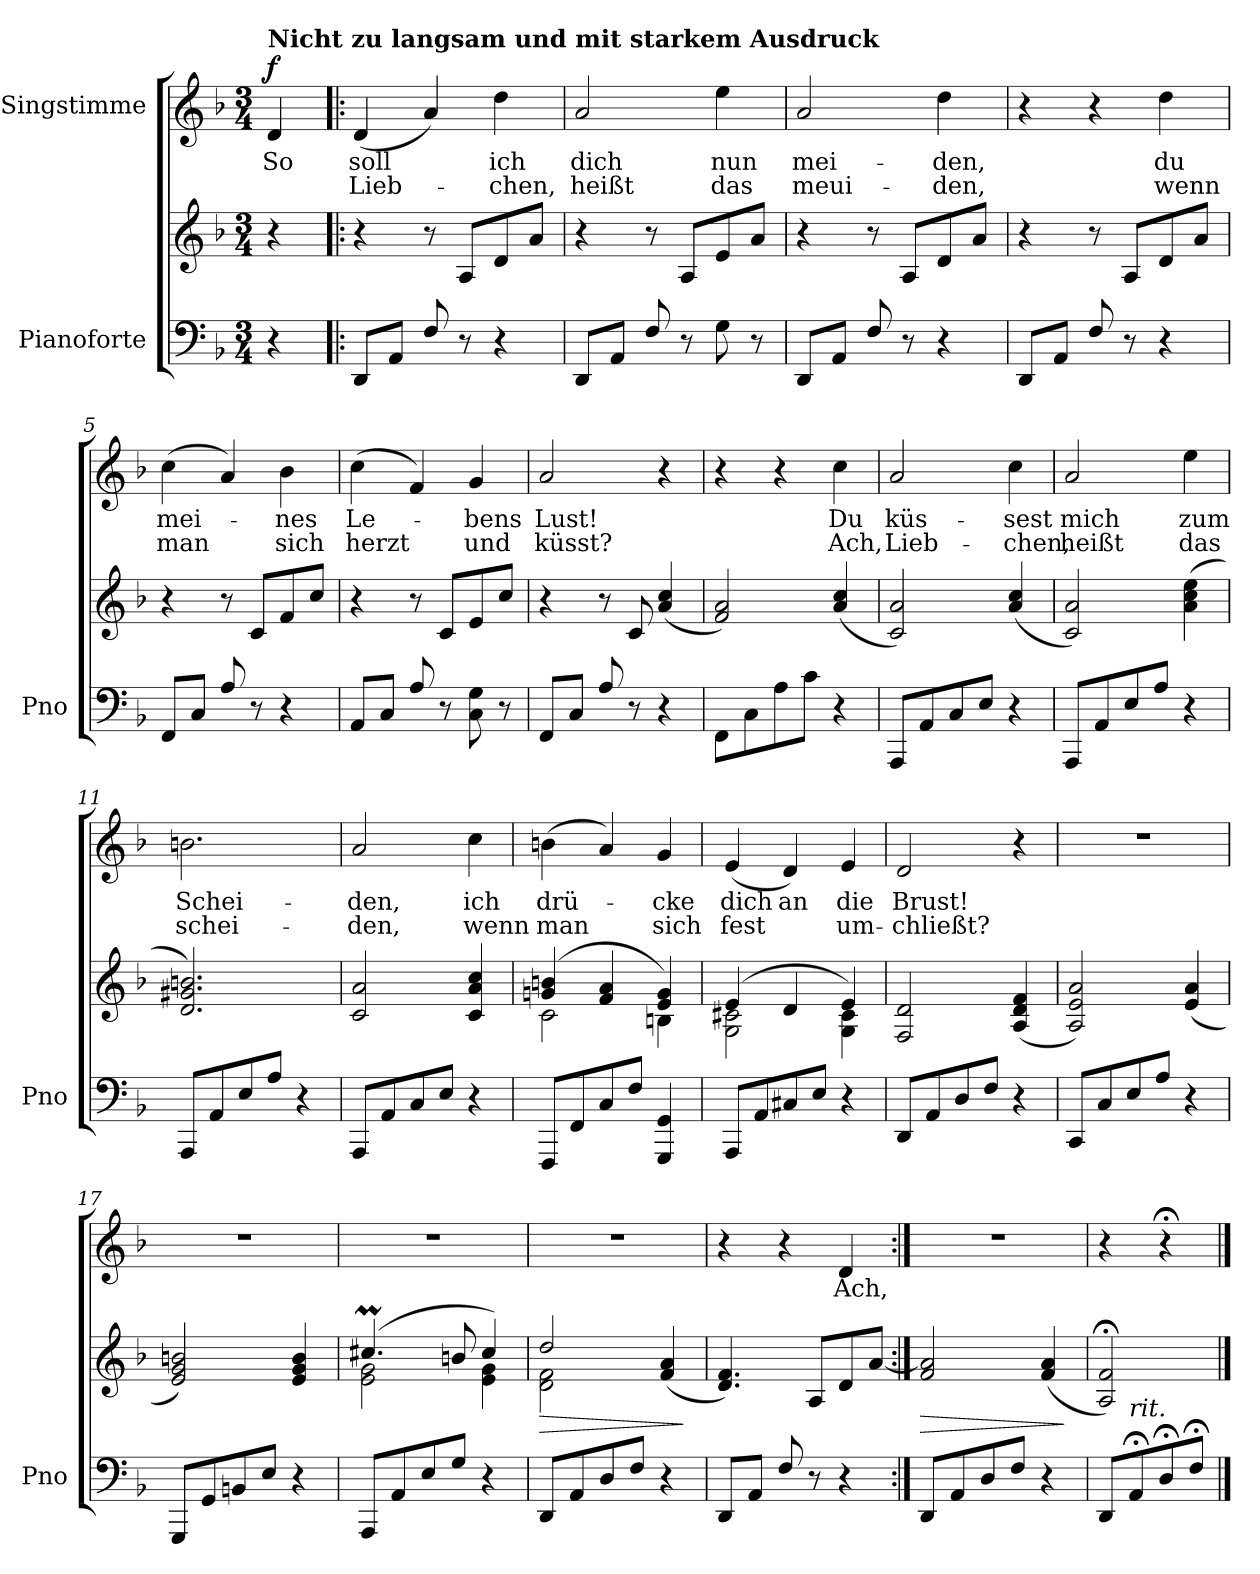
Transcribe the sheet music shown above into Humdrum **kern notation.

**kern	**kern	**dynam	**kern	**text	**text	**dynam
*part2	*part2	*part2	*part1	*part1	*part1	*part1
*staff3	*staff2	*staff2/3	*staff1	*staff1	*staff1	*staff1
*I"Pianoforte	*	*	*I"Singstimme	*	*	*
*I'Pno	*	*	*	*	*	*
*clefF4	*clefG2	*	*clefG2	*	*	*
*k[b-]	*k[b-]	*	*k[b-]	*	*	*
*M3/4	*M3/4	*	*M3/4	*	*	*
=	=	=	=	=	=	=
!	!	!	!LO:TX:a:B:t=Nicht zu langsam und mit starkem Ausdruck	!	!	!
!	!	!	!	!LO:LY:b	!	!LO:DY:a
4r	4r	.	4d/	So	.	f
=1!|:	=1!|:	=1!|:	=1!|:	=1!|:	=1!|:	=1!|:
!	!	!	!	!LO:LY:b	!LO:LY:b	!
8DD/L	4r	.	(<4d/	soll	Lieb-	.
8AA/J	.	.	.	.	.	.
8F/	8r	.	4a/)	.	.	.
8r	8A/L	.	.	.	.	.
!	!	!	!	!LO:LY:b	!LO:LY:b	!
4r	8d/	.	4dd\	ich	-chen,	.
.	8a/J	.	.	.	.	.
=2	=2	=2	=2	=2	=2	=2
!	!	!	!	!LO:LY:b	!LO:LY:b	!
8DD/L	4r	.	2a/	dich	heißt	.
8AA/J	.	.	.	.	.	.
8F/	8r	.	.	.	.	.
8r	8A/L	.	.	.	.	.
!	!	!	!	!LO:LY:b	!LO:LY:b	!
8G\	8e/	.	4ee\	nun	das	.
8r	8a/J	.	.	.	.	.
=3	=3	=3	=3	=3	=3	=3
!	!	!	!	!LO:LY:b	!LO:LY:b	!
8DD/L	4r	.	2a/	mei-	meui-	.
8AA/J	.	.	.	.	.	.
8F/	8r	.	.	.	.	.
8r	8A/L	.	.	.	.	.
!	!	!	!	!LO:LY:b	!LO:LY:b	!
4r	8d/	.	4dd\	-den,	-den,	.
.	8a/J	.	.	.	.	.
=4	=4	=4	=4	=4	=4	=4
8DD/L	4r	.	4r	.	.	.
8AA/J	.	.	.	.	.	.
8F/	8r	.	4r	.	.	.
8r	8A/L	.	.	.	.	.
!	!	!	!	!LO:LY:b	!LO:LY:b	!
4r	8d/	.	4dd\	du	wenn	.
.	8a/J	.	.	.	.	.
=5	=5	=5	=5	=5	=5	=5
!	!	!	!	!LO:LY:b	!LO:LY:b	!
8FF/L	4r	.	(>4cc\	mei-	man	.
8C/J	.	.	.	.	.	.
8A/	8r	.	4a/)	.	.	.
8r	8c/L	.	.	.	.	.
!	!	!	!	!LO:LY:b	!LO:LY:b	!
4r	8f/	.	4b-\	-nes	sich	.
.	8cc/J	.	.	.	.	.
!!LO:LB:g=z
=6	=6	=6	=6	=6	=6	=6
!	!	!	!	!LO:LY:b	!LO:LY:b	!
8AA/L	4r	.	(>4cc\	Le-	herzt	.
8C/J	.	.	.	.	.	.
8A/	8r	.	4f/)	.	.	.
8r	8c/L	.	.	.	.	.
!	!	!	!	!LO:LY:b	!LO:LY:b	!
8C\ 8G\	8e/	.	4g/	-bens	und	.
8r	8cc/J	.	.	.	.	.
=7	=7	=7	=7	=7	=7	=7
!	!	!	!	!LO:LY:b	!LO:LY:b	!
8FF/L	4r	.	2a/	Lust!	küsst?	.
8C/J	.	.	.	.	.	.
8A/	8r	.	.	.	.	.
8r	8c/	.	.	.	.	.
4r	(<4a/ 4cc/	.	4r	.	.	.
=8	=8	=8	=8	=8	=8	=8
8FF\L	2f/ 2a/)	.	4r	.	.	.
8C\	.	.	.	.	.	.
8A\	.	.	4r	.	.	.
8c\J	.	.	.	.	.	.
!	!	!	!	!LO:LY:b	!LO:LY:b	!
4r	(<4a/ 4cc/	.	4cc\	Du	Ach,	.
=9	=9	=9	=9	=9	=9	=9
!	!	!	!	!LO:LY:b	!LO:LY:b	!
8AAA/L	2c/ 2a/)	.	2a/	küs-	Lieb-	.
8AA/	.	.	.	.	.	.
8C/	.	.	.	.	.	.
8E/J	.	.	.	.	.	.
!	!	!	!	!LO:LY:b	!LO:LY:b	!
4r	(<4a/ 4cc/	.	4cc\	-sest	-chen,	.
=10	=10	=10	=10	=10	=10	=10
!	!	!	!	!LO:LY:b	!LO:LY:b	!
8AAA/L	2c/ 2a/)	.	2a/	mich	heißt	.
8AA/	.	.	.	.	.	.
8E/	.	.	.	.	.	.
8A/J	.	.	.	.	.	.
!	!	!	!	!LO:LY:b	!LO:LY:b	!
4r	(>4a\ 4cc\ 4ee\	.	4ee\	zum	das	.
=11	=11	=11	=11	=11	=11	=11
!	!	!	!	!LO:LY:b	!LO:LY:b	!
8AAA/L	2.d/ 2.g#X/ 2.bn/)	.	2.bn\	Schei-	schei-	.
8AA/	.	.	.	.	.	.
8E/	.	.	.	.	.	.
8A/J	.	.	.	.	.	.
4r	.	.	.	.	.	.
!!LO:LB:g=z
=12	=12	=12	=12	=12	=12	=12
!	!	!	!	!LO:LY:b	!LO:LY:b	!
8AAA/L	2c/ 2a/	.	2a/	-den,	-den,	.
8AA/	.	.	.	.	.	.
8C/	.	.	.	.	.	.
8E/J	.	.	.	.	.	.
!	!	!	!	!LO:LY:b	!LO:LY:b	!
4r	4c/ 4a/ 4cc/	.	4cc\	ich	wenn	.
=13	=13	=13	=13	=13	=13	=13
*	*^	*	*	*	*	*
!	!	!	!	!	!LO:LY:b	!LO:LY:b	!
8FFF/L	(>4gn/ 4bn/	2c\	.	(>4bn\	drü-	man	.
8FF/	.	.	.	.	.	.	.
8C/	4f/ 4a/	.	.	4a/)	.	.	.
8F/J	.	.	.	.	.	.	.
!	!	!	!	!	!LO:LY:b	!LO:LY:b	!
4GGG/ 4GG/	4e/ 4g/)	4Bn\	.	4g/	-cke	sich	.
=14	=14	=14	=14	=14	=14	=14	=14
!	!	!	!	!	!LO:LY:b	!LO:LY:b	!
8AAA/L	(>4e/	2G\ 2c#X\	.	(<4e/	dich	fest	.
8AA/	.	.	.	.	.	.	.
!	!	!	!	!	!LO:LY:b	!	!
8C#X/	4d/	.	.	4d/)	an	.	.
8E/J	.	.	.	.	.	.	.
!	!	!	!	!	!LO:LY:b	!LO:LY:b	!
4r	4e/)	4G\ 4c#\	.	4e/	die	um-	.
=15	=15	=15	=15	=15	=15	=15	=15
!	!	!	!	!	!LO:LY:b	!LO:LY:b	!
*	*v	*v	*	*	*	*	*
8DD/L	2F/ 2d/	.	2d/	Brust!	-chließt?	.
8AA/	.	.	.	.	.	.
8D/	.	.	.	.	.	.
8F/J	.	.	.	.	.	.
4r	(>4A/ 4d/ 4f/	.	4r	.	.	.
=16	=16	=16	=16	=16	=16	=16
8CC/L	2A/ 2e/ 2a/)	.	2.r	.	.	.
8C/	.	.	.	.	.	.
8E/	.	.	.	.	.	.
8A/J	.	.	.	.	.	.
4r	(<4e/ 4a/	.	.	.	.	.
=17	=17	=17	=17	=17	=17	=17
8GGG/L	2e/ 2g/ 2bn/)	.	2.r	.	.	.
8GG/	.	.	.	.	.	.
8BBn/	.	.	.	.	.	.
8E/J	.	.	.	.	.	.
4r	4e/ 4g/ 4b/	.	.	.	.	.
!!LO:PB:g=z
=18	=18	=18	=18	=18	=18	=18
*	*^	*	*	*	*	*
8AAA/L	(>4.cc#Xm/	2e\ 2g\	.	2.r	.	.	.
8AA/	.	.	.	.	.	.	.
8E/	.	.	.	.	.	.	.
8G/J	8bn/	.	.	.	.	.	.
4r	4cc#/)	4e\ 4g\	.	.	.	.	.
=19	=19	=19	=19	=19	=19	=19	=19
!	!	!	!LO:HP:b	!	!	!	!
8DD/L	2dd/	2d\ 2f\	>	2.r	.	.	.
8AA/	.	.	.	.	.	.	.
8D/	.	.	.	.	.	.	.
8F/J	.	.	.	.	.	.	.
4r	(>4f/ 4a/	4ryy	.	.	.	.	.
*	*v	*v	*	*	*	*	*
.	.	]	.	.	.	.
=20	=20	=20	=20	=20	=20	=20
8DD/L	4.d/ 4.f/)	.	4r	.	.	.
8AA/J	.	.	.	.	.	.
8F/	.	.	4r	.	.	.
8r	8A/L	.	.	.	.	.
!	!	!	!	!LO:LY:b	!	!
4r	8d/	.	4d/	Ach,	.	.
.	[8a/J	.	.	.	.	.
=21:|!	=21:|!	=21:|!	=21:|!	=21:|!	=21:|!	=21:|!
!	!	!LO:HP:b	!	!	!	!
8DD/L	2f/ 2a/]	>	2.r	.	.	.
8AA/	.	.	.	.	.	.
8D/	.	.	.	.	.	.
8F/J	.	.	.	.	.	.
4r	(>4f/ 4a/	.	.	.	.	.
.	.	]	.	.	.	.
=22	=22	=22	=22	=22	=22	=22
8DD/L	2A/;< 2f/;<)	.	4r	.	.	.
!LO:TX:a:i:t=rit.	!	!	!	!	!	!
8AA;/	.	.	.	.	.	.
8D;/	.	.	4r;<	.	.	.
8F;/J	.	.	.	.	.	.
==	==	==	==	==	==	==
*-	*-	*-	*-	*-	*-	*-
